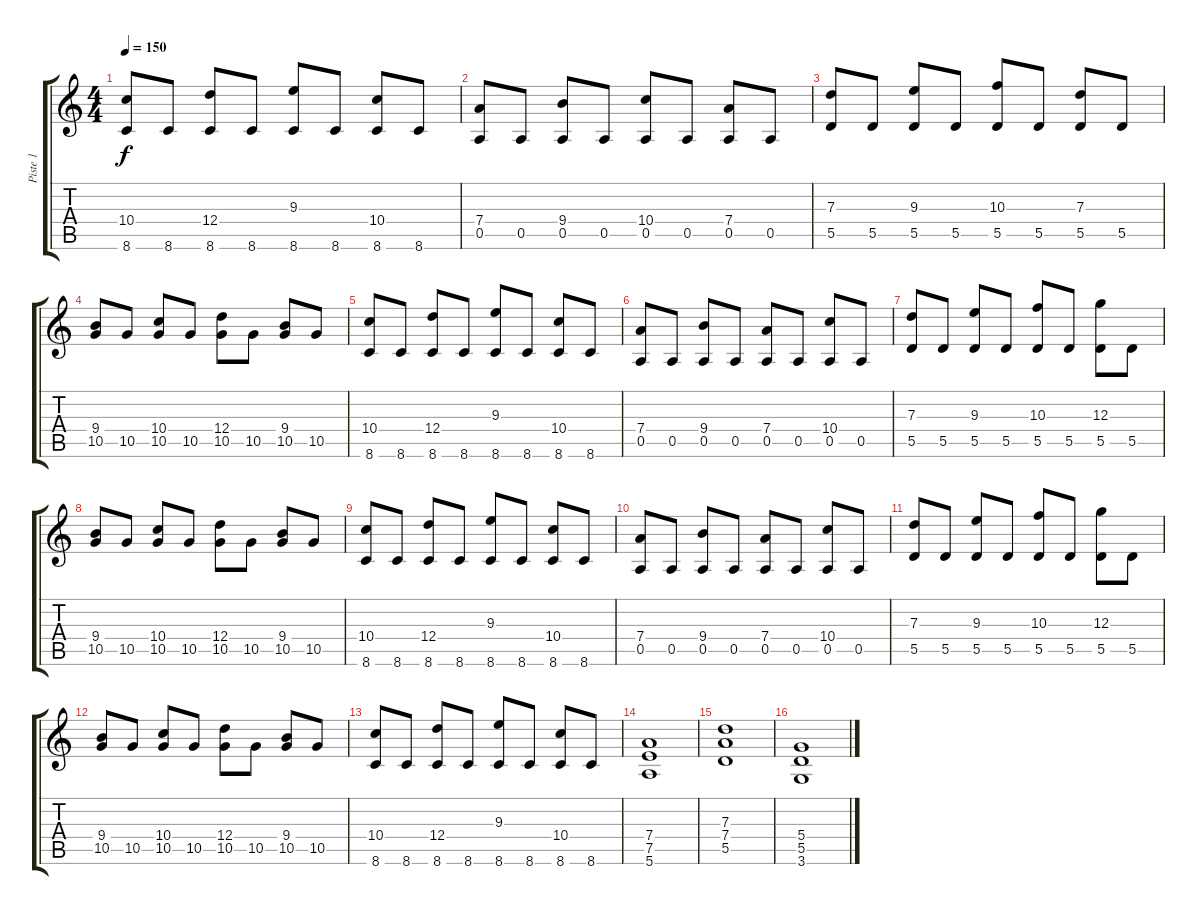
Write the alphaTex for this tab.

\track ("Piste 1" "Piste 1") {instrument distortionguitar}
\staff {score tabs}
\tuning (E4 B3 G3 D3 A2 E2) {hide}
\ts (4 4)
\tempo 150
\clef g2
\ks c
(10.4 8.6).8{dy f} 8.6.8 (12.4 8.6).8 8.6.8 (9.3 8.6).8 8.6.8 (10.4 8.6).8 8.6.8 |
(7.4 0.5).8 0.5.8 (9.4 0.5).8 0.5.8 (10.4 0.5).8 0.5.8 (7.4 0.5).8 0.5.8 |
(7.3 5.5).8 5.5.8 (9.3 5.5).8 5.5.8 (10.3 5.5).8 5.5.8 (7.3 5.5).8 5.5.8 |
(9.4 10.5).8 10.5.8 (10.4 10.5).8 10.5.8 (12.4 10.5).8 10.5.8 (9.4 10.5).8 10.5.8 |
(10.4 8.6).8 8.6.8 (12.4 8.6).8 8.6.8 (9.3 8.6).8 8.6.8 (10.4 8.6).8 8.6.8 |
(7.4 0.5).8 0.5.8 (9.4 0.5).8 0.5.8 (7.4 0.5).8 0.5.8 (10.4 0.5).8 0.5.8 |
(7.3 5.5).8 5.5.8 (9.3 5.5).8 5.5.8 (10.3 5.5).8 5.5.8 (12.3 5.5).8 5.5.8 |
(9.4 10.5).8 10.5.8 (10.4 10.5).8 10.5.8 (12.4 10.5).8 10.5.8 (9.4 10.5).8 10.5.8 |
(10.4 8.6).8 8.6.8 (12.4 8.6).8 8.6.8 (9.3 8.6).8 8.6.8 (10.4 8.6).8 8.6.8 |
(7.4 0.5).8 0.5.8 (9.4 0.5).8 0.5.8 (7.4 0.5).8 0.5.8 (10.4 0.5).8 0.5.8 |
(7.3 5.5).8 5.5.8 (9.3 5.5).8 5.5.8 (10.3 5.5).8 5.5.8 (12.3 5.5).8 5.5.8 |
(9.4 10.5).8 10.5.8 (10.4 10.5).8 10.5.8 (12.4 10.5).8 10.5.8 (9.4 10.5).8 10.5.8 |
(10.4 8.6).8 8.6.8 (12.4 8.6).8 8.6.8 (9.3 8.6).8 8.6.8 (10.4 8.6).8 8.6.8 |
(7.4 7.5 5.6).1 |
(7.3 7.4 5.5).1 |
(5.4 5.5 3.6).1
